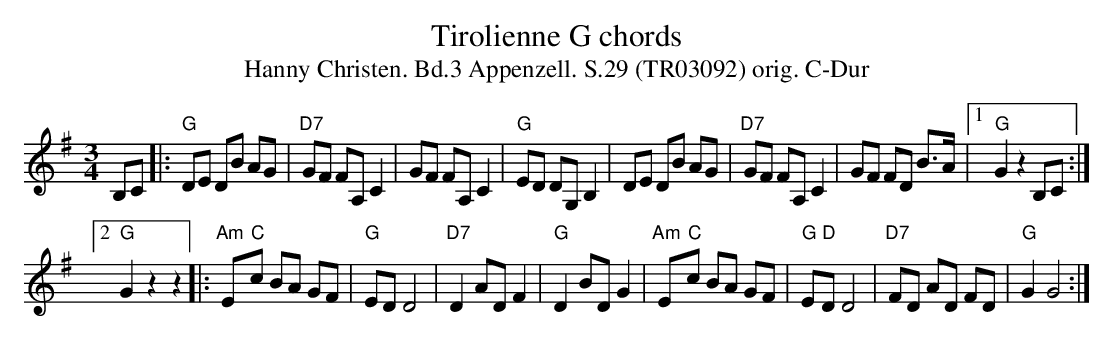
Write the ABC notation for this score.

X:1
T:Tirolienne G chords
T:Hanny Christen. Bd.3 Appenzell. S.29 (TR03092) orig. C-Dur
M:3/4
L:1/8
K:Gmaj%%MIDI gchordon
B,C |: "G"DE DB AG | "D7"GF FA, C2 | GF FA, C2 | "G"ED DG, B,2 | \
DE DB AG | "D7"GF FA, C2 | GF FD B>A |1 "G"G2 z2 B,C :|2
"G"G2 z2 z2 |: "Am"E"C"c BA GF | "G"ED D4 | "D7"D2 AD F2 | "G"D2 BD G2 | \
"Am"E"C"c BA GF | "G"E"D"D D4 | "D7"FD AD FD | "G"G2 G4 :|
